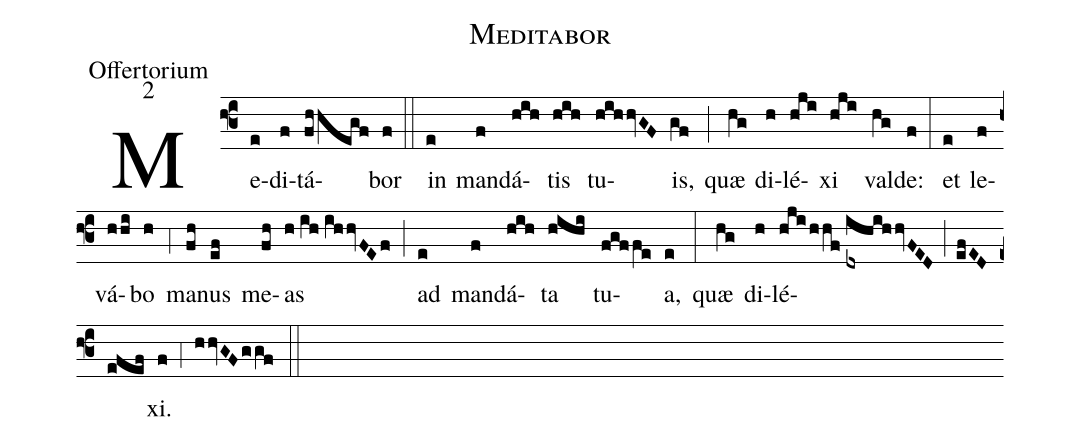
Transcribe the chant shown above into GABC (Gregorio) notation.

name:Meditabor;
office-part:Offertorium;
mode:2;
%%
(f3) Me(e)di(f)tá(fhhegf)bor(f) (::) in(e) man(f)dá(hih)tis(hih) tu(hihhvGF)is,(gf) (;) quæ(hg) di(h)lé(hji)xi(hji) val(hg)de:(f) (:) et(e) le(f)vá(hhi)bo(h) (;4) ma(fh)nus(ef) me(fh)as(h//ih//ihhvFEf) (;) ad(e) man(f)dá(hih)ta(hihi) tu(fgffe)a,(e) (:) quæ(hg) di(h)lé(hji/hhf//{dx}ihih/hvFED;efED//efef)xi.(f) (;4) (hhvGF/ggf) (::)
